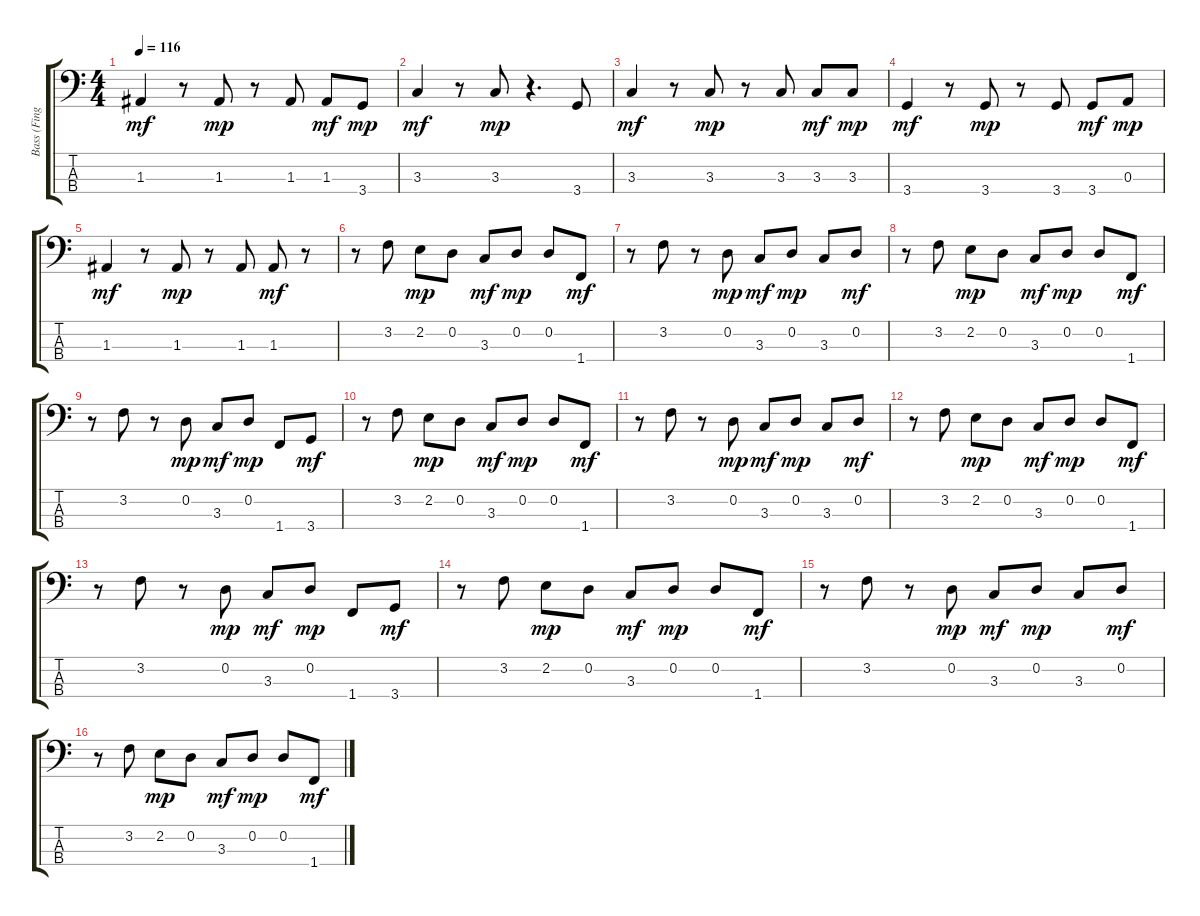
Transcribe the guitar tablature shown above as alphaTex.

\track ("Bass (Finger)       " "Bass (Fing") {instrument electricbassfinger}
\staff {score tabs}
\tuning (G2 D2 A1 E1) {hide}
\ts (4 4)
\tempo 116
\clef f4
\ks c
1.3.4{dy mf} r.8 1.3.8{dy mp} r.8 1.3.8 1.3.8{dy mf} 3.4.8{dy mp} |
3.3.4{dy mf} r.8 3.3.8{dy mp} r.4{d} 3.4.8 |
3.3.4{dy mf} r.8 3.3.8{dy mp} r.8 3.3.8 3.3.8{dy mf} 3.3.8{dy mp} |
3.4.4{dy mf} r.8 3.4.8{dy mp} r.8 3.4.8 3.4.8{dy mf} 0.3.8{dy mp} |
1.3.4{dy mf} r.8 1.3.8{dy mp} r.8 1.3.8 1.3.8{dy mf} r.8 |
r.8 3.2.8 2.2.8{dy mp} 0.2.8 3.3.8{dy mf} 0.2.8{dy mp} 0.2.8 1.4.8{dy mf} |
r.8 3.2.8 r.8 0.2.8{dy mp} 3.3.8{dy mf} 0.2.8{dy mp} 3.3.8 0.2.8{dy mf} |
r.8 3.2.8 2.2.8{dy mp} 0.2.8 3.3.8{dy mf} 0.2.8{dy mp} 0.2.8 1.4.8{dy mf} |
r.8 3.2.8 r.8 0.2.8{dy mp} 3.3.8{dy mf} 0.2.8{dy mp} 1.4.8 3.4.8{dy mf} |
r.8 3.2.8 2.2.8{dy mp} 0.2.8 3.3.8{dy mf} 0.2.8{dy mp} 0.2.8 1.4.8{dy mf} |
r.8 3.2.8 r.8 0.2.8{dy mp} 3.3.8{dy mf} 0.2.8{dy mp} 3.3.8 0.2.8{dy mf} |
r.8 3.2.8 2.2.8{dy mp} 0.2.8 3.3.8{dy mf} 0.2.8{dy mp} 0.2.8 1.4.8{dy mf} |
r.8 3.2.8 r.8 0.2.8{dy mp} 3.3.8{dy mf} 0.2.8{dy mp} 1.4.8 3.4.8{dy mf} |
r.8 3.2.8 2.2.8{dy mp} 0.2.8 3.3.8{dy mf} 0.2.8{dy mp} 0.2.8 1.4.8{dy mf} |
r.8 3.2.8 r.8 0.2.8{dy mp} 3.3.8{dy mf} 0.2.8{dy mp} 3.3.8 0.2.8{dy mf} |
r.8 3.2.8 2.2.8{dy mp} 0.2.8 3.3.8{dy mf} 0.2.8{dy mp} 0.2.8 1.4.8{dy mf}
